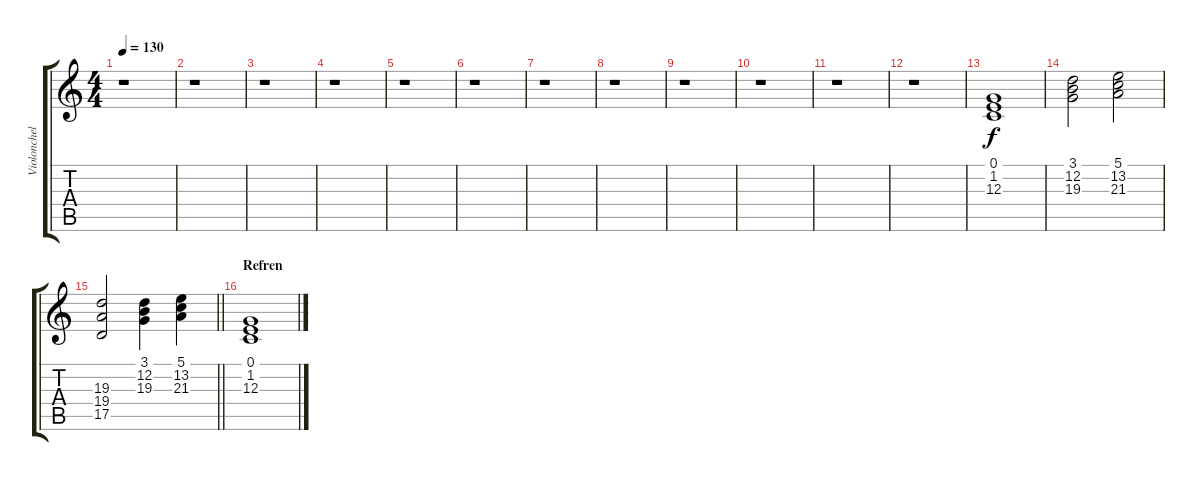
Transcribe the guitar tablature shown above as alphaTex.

\track ("Violonchelo/pratnja" "Violonchel") {instrument cello}
\staff {score tabs}
\tuning (E4 B3 G3 D3 A2 E2) {hide}
\ts (4 4)
\tempo 130
\clef g2
\ks c
r.1{dy f} |
r.1 |
r.1 |
r.1 |
r.1 |
r.1 |
r.1 |
r.1 |
r.1 |
r.1 |
r.1 |
r.1 |
(0.1 1.2 12.3).1{volume 11 instrument stringensemble2} |
(3.1 12.2 19.3).2 (5.1 13.2 21.3).2 |
\barLineRight lightlight
(19.3 19.4 17.5).2 (3.1 12.2 19.3).4 (5.1 13.2 21.3).4 |
\section ("" "Refren")
(0.1 1.2 12.3).1
